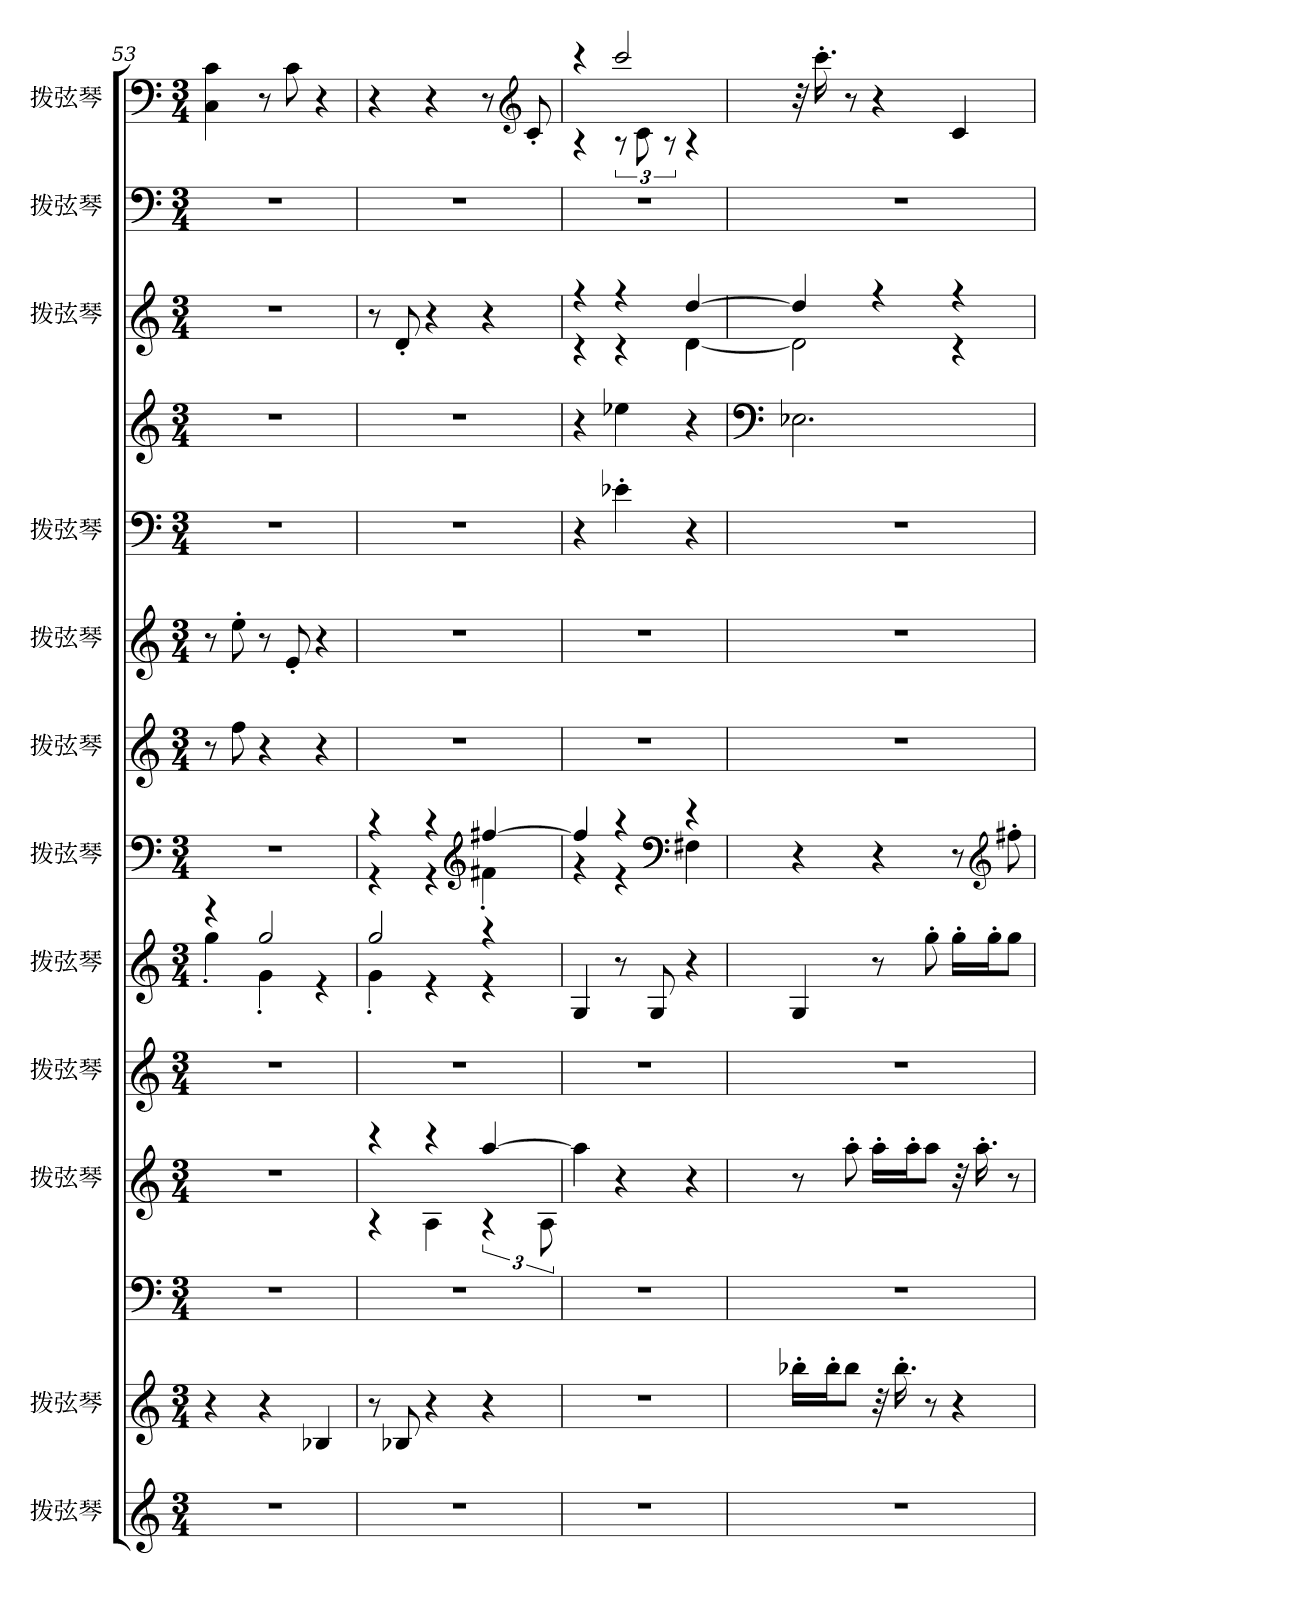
**kern	**kern	**kern	**kern	**kern	**kern	**kern	**kern	**kern	**kern	**kern	**kern	**kern	**kern
*part12	*part11	*part11	*part10	*part9	*part8	*part7	*part6	*part5	*part4	*part4	*part3	*part2	*part1
*staff14	*staff13	*staff12	*staff11	*staff10	*staff9	*staff8	*staff7	*staff6	*staff5	*staff4	*staff3	*staff2	*staff1
*I"拨弦琴	*I"拨弦琴	*	*I"拨弦琴	*I"拨弦琴	*I"拨弦琴	*I"拨弦琴	*I"拨弦琴	*I"拨弦琴	*I"拨弦琴	*	*I"拨弦琴	*I"拨弦琴	*I"拨弦琴
*clefG2	*clefG2	*clefF4	*clefG2	*clefG2	*clefG2	*clefF4	*clefG2	*clefG2	*clefF4	*clefG2	*clefG2	*clefF4	*clefF4
*k[]	*k[]	*k[]	*k[]	*k[]	*k[]	*k[]	*k[]	*k[]	*k[]	*k[]	*k[]	*k[]	*k[]
*M3/4	*M3/4	*M3/4	*M3/4	*M3/4	*M3/4	*M3/4	*M3/4	*M3/4	*M3/4	*M3/4	*M3/4	*M3/4	*M3/4
=53	=53	=53	=53	=53	=53	=53	=53	=53	=53	=53	=53	=53	=53
*	*	*	*	*	*^	*	*	*	*	*	*	*	*
2.r	4r	2.r	2.r	2.r	4r	4gg'\	2.r	8r	8r	2.r	2.r	2.r	2.r	4C\ 4c\
.	.	.	.	.	.	.	.	8ff\	8ee'\	.	.	.	.	.
.	4r	.	.	.	2gg/	4g'\	.	4r	8r	.	.	.	.	8r
.	.	.	.	.	.	.	.	.	8e'/	.	.	.	.	8c\
.	4B-X/	.	.	.	.	4r	.	4r	4r	.	.	.	.	4r
=54	=54	=54	=54	=54	=54	=54	=54	=54	=54	=54	=54	=54	=54	=54
*	*	*	*^	*	*	*	*^	*	*	*	*	*	*	*
2.r	8r	2.r	4r	4r	2.r	2gg/	4g'\	4r	4r	2.r	2.r	2.r	2.r	8r	2.r	4r
.	8B-X/	.	.	.	.	.	.	.	.	.	.	.	.	8d'/	.	.
.	4r	.	4r	4A\	.	.	4r	4r	4r	.	.	.	.	4r	.	4r
*	*	*	*	*	*	*	*	*clefG2	*	*	*	*	*	*	*	*
.	4r	.	[4aa/	6r	.	4r	4r	[4ff#X/	4f#X'\	.	.	.	.	4r	.	8r
*	*	*	*	*	*	*	*	*	*	*	*	*	*	*	*	*clefG2
.	.	.	.	.	.	.	.	.	.	.	.	.	.	.	.	8c'/
.	.	.	.	12A\	.	.	.	.	.	.	.	.	.	.	.	.
*	*	*	*v	*v	*	*v	*v	*	*	*	*	*	*	*	*	*
!!LO:PB:g=z
=55	=55	=55	=55	=55	=55	=55	=55	=55	=55	=55	=55	=55	=55	=55
*	*	*	*	*	*	*	*	*	*	*	*	*^	*	*^
2.r	2.r	2.r	4aa\]	2.r	4G/	4ff#/]	4r	2.r	2.r	4r	4r	4r	4r	2.r	4r	4r
.	.	.	4r	.	8r	4r	4r	.	.	4e-X'\	4ee-X\	4r	4r	.	2ccc/	12r
.	.	.	.	.	.	.	.	.	.	.	.	.	.	.	.	12c\
.	.	.	.	.	8G/	.	.	.	.	.	.	.	.	.	.	.
.	.	.	.	.	.	.	.	.	.	.	.	.	.	.	.	12r
*	*	*	*	*	*	*clefF4	*	*	*	*	*	*	*	*	*	*
.	.	.	4r	.	4r	4r	4F#X\	.	.	4r	4r	[4dd/	[4d\	.	.	4r
*	*	*	*	*	*	*v	*v	*	*	*	*	*	*	*	*v	*v
=56	=56	=56	=56	=56	=56	=56	=56	=56	=56	=56	=56	=56	=56	=56
*	*	*	*	*	*	*	*	*	*	*clefF4	*	*	*	*
2.r	16bb-X'\LL	2.r	8r	2.r	4G/	4r	2.r	2.r	2.r	2.E-X\	4dd/]	2d\]	2.r	32r
.	.	.	.	.	.	.	.	.	.	.	.	.	.	16.ccc'\
.	16bb-'\J	.	.	.	.	.	.	.	.	.	.	.	.	.
.	8bb-\J	.	8aa'\	.	.	.	.	.	.	.	.	.	.	8r
.	32r	.	16aa'\LL	.	8r	4r	.	.	.	.	4r	.	.	4r
.	16.bb-'\	.	.	.	.	.	.	.	.	.	.	.	.	.
.	.	.	16aa'\J	.	.	.	.	.	.	.	.	.	.	.
.	8r	.	8aa\J	.	8gg'\	.	.	.	.	.	.	.	.	.
.	4r	.	32r	.	16gg'\LL	8r	.	.	.	.	4r	4r	.	4c/
.	.	.	16.aa'\	.	.	.	.	.	.	.	.	.	.	.
.	.	.	.	.	16gg'\J	.	.	.	.	.	.	.	.	.
*	*	*	*	*	*	*clefG2	*	*	*	*	*	*	*	*
.	.	.	8r	.	8gg\J	8ff#X'\	.	.	.	.	.	.	.	.
*	*	*	*	*	*	*	*	*	*	*	*v	*v	*	*
=	=	=	=	=	=	=	=	=	=	=	=	=	=
*-	*-	*-	*-	*-	*-	*-	*-	*-	*-	*-	*-	*-	*-
